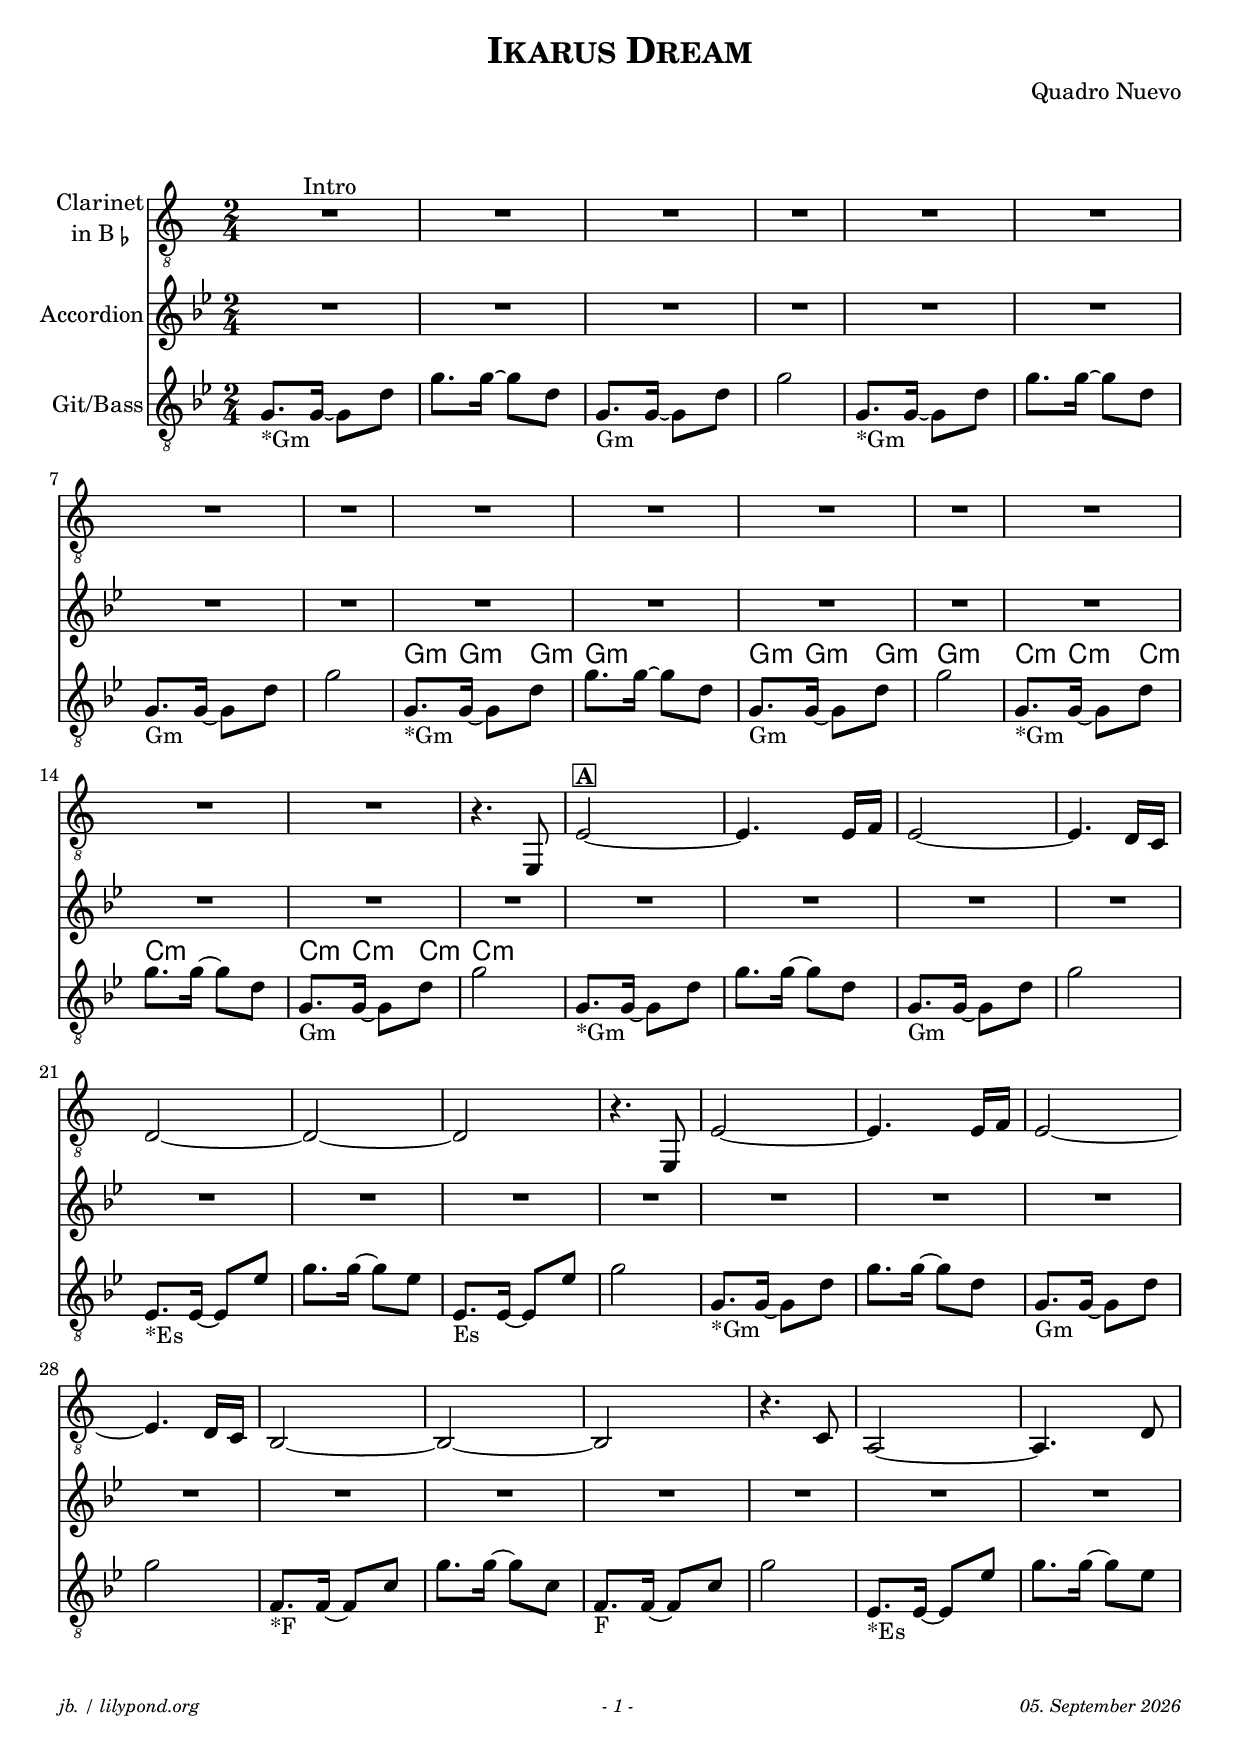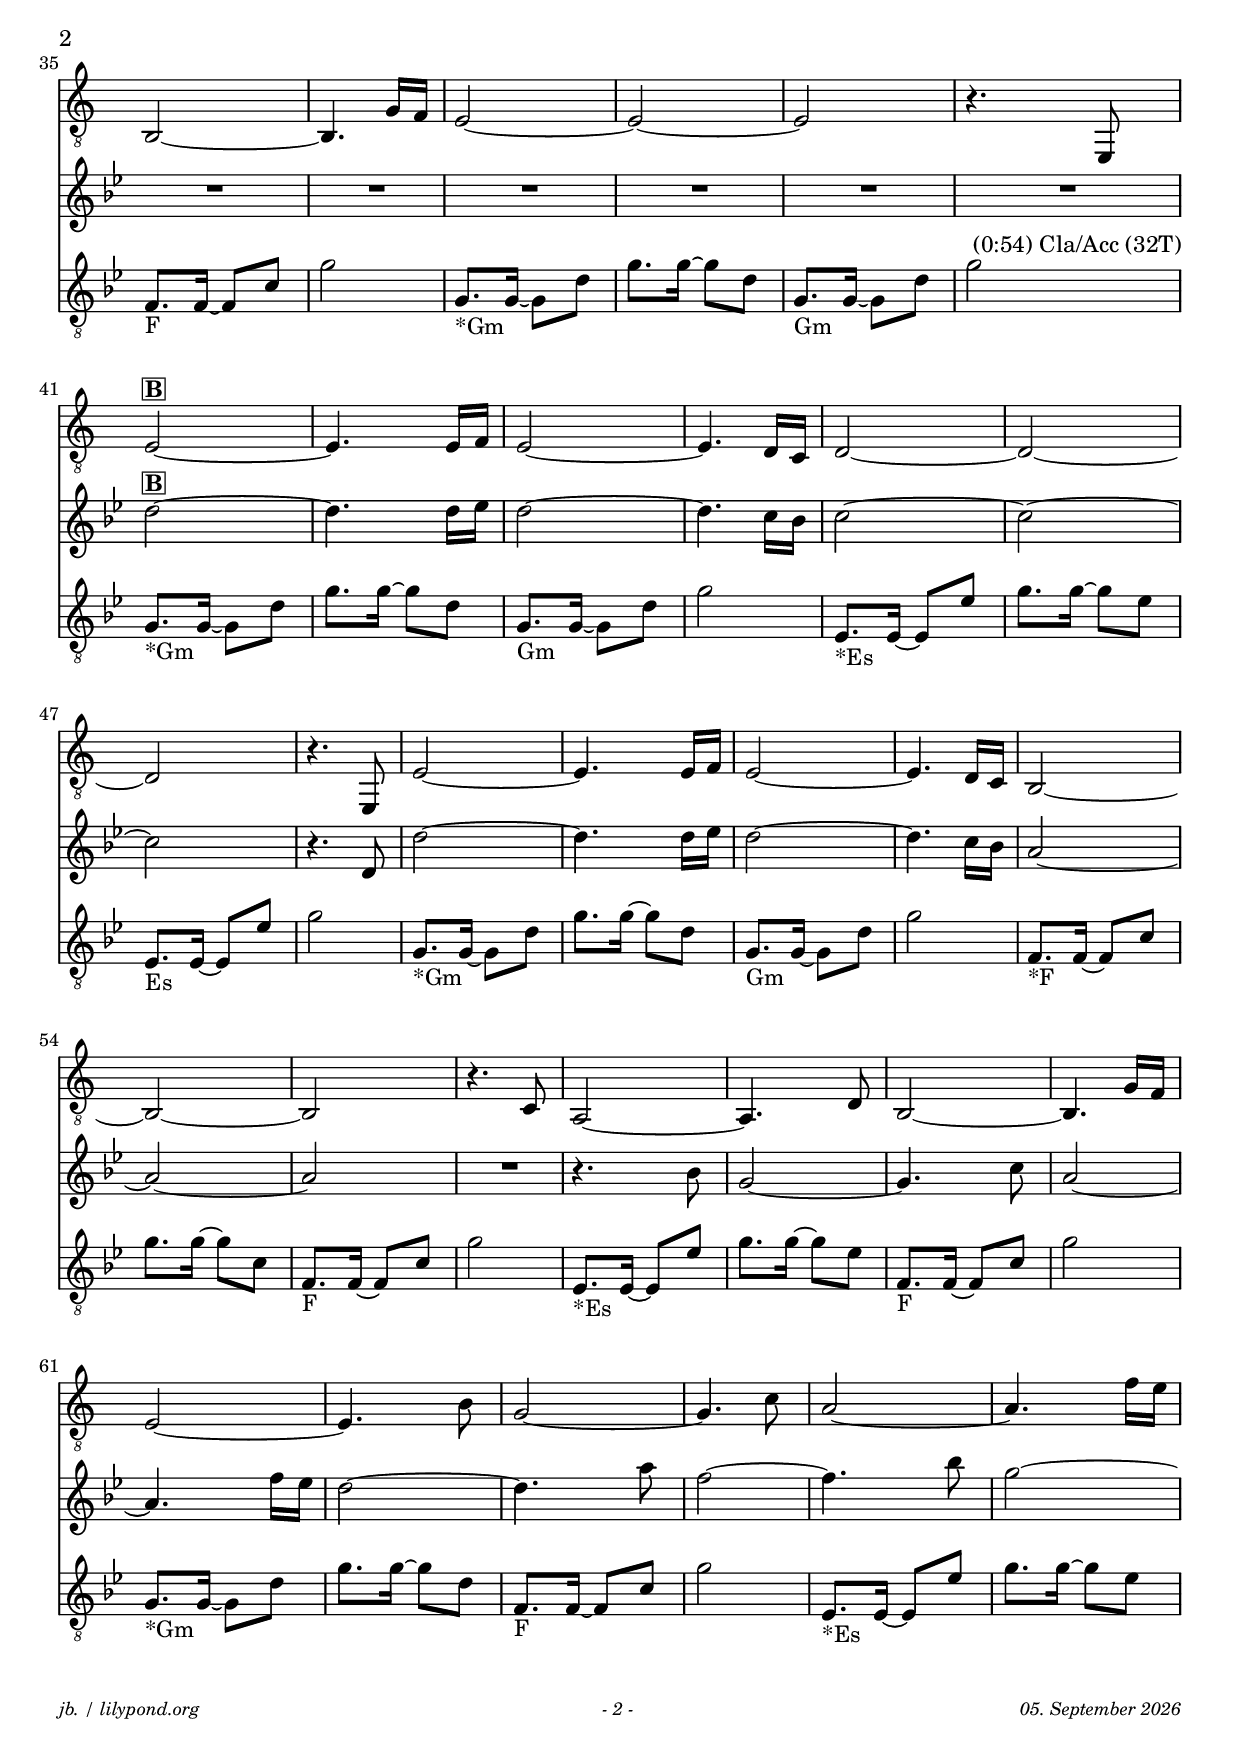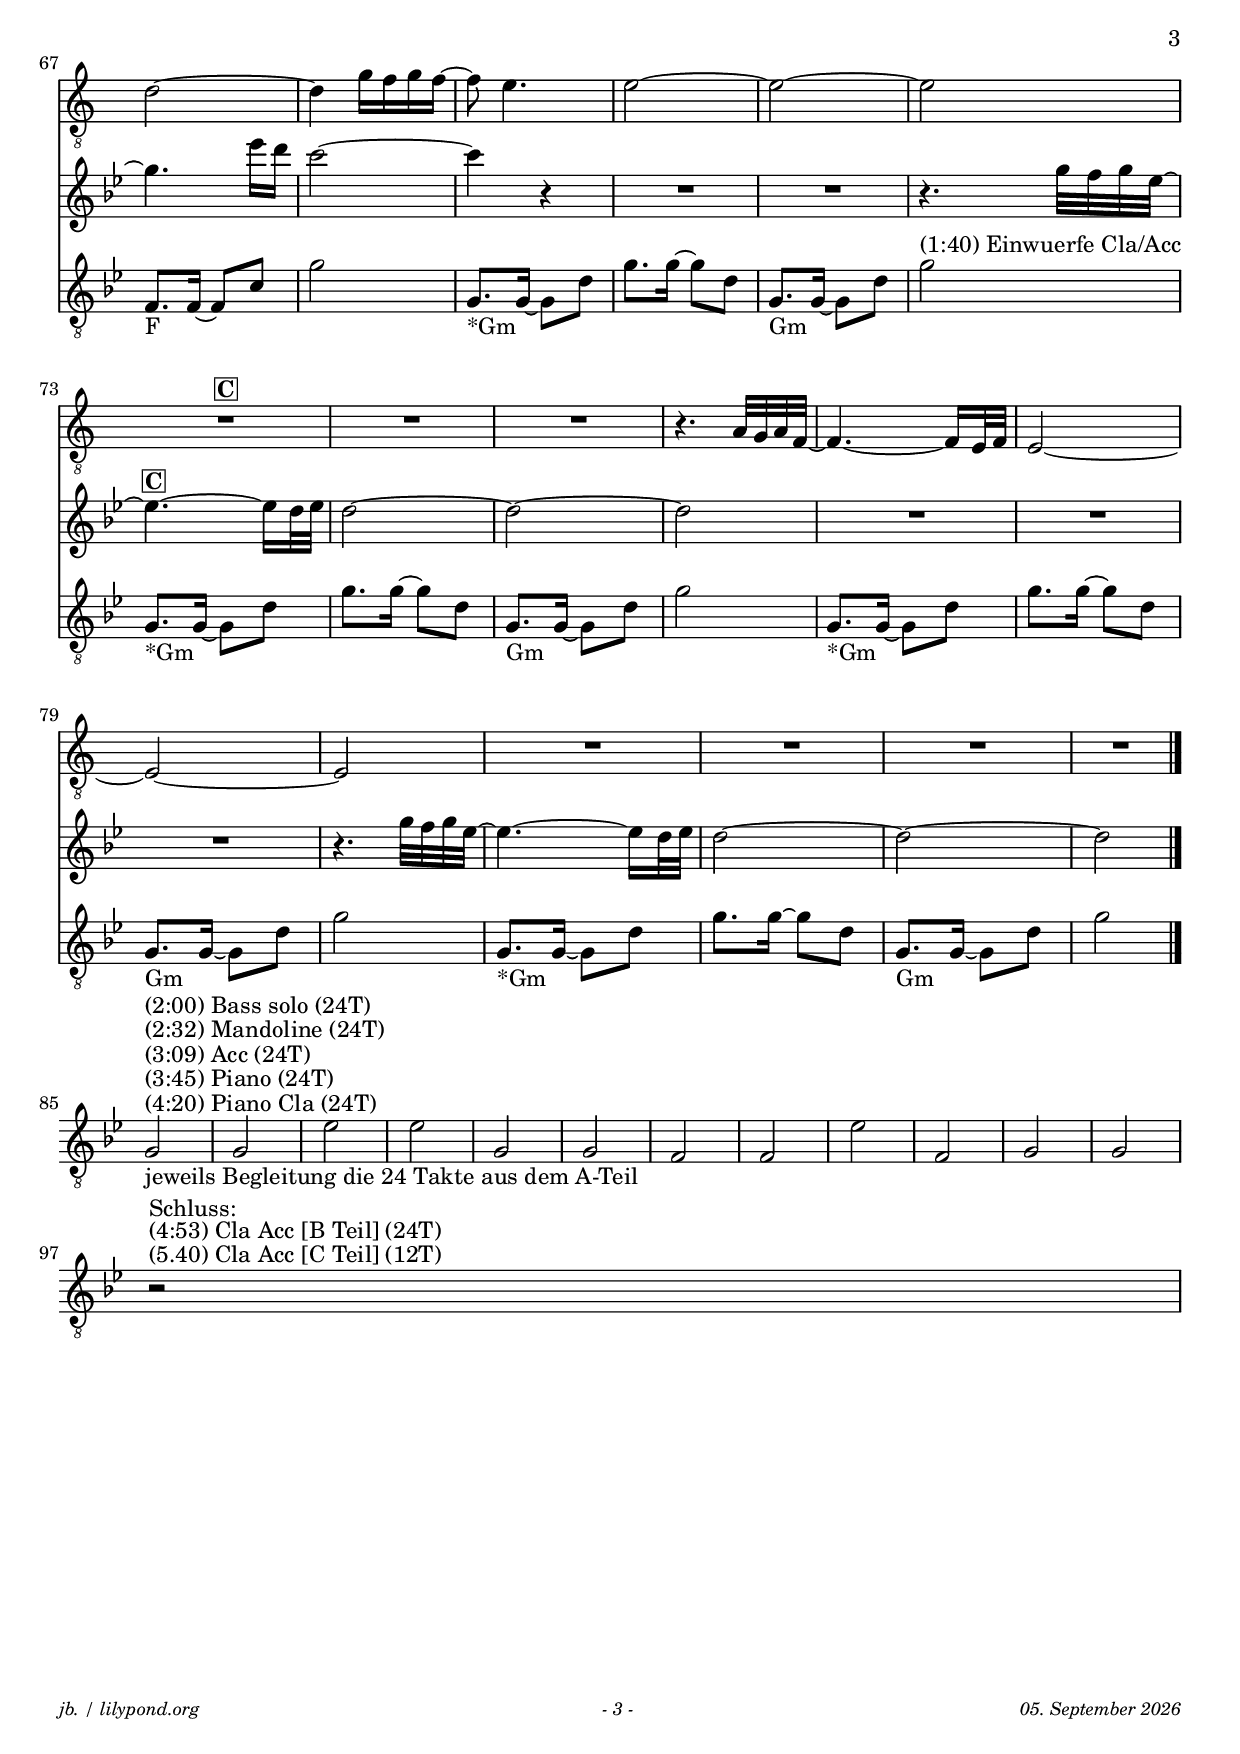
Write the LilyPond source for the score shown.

\version "2.20.0"

piecename_footerline = "Ikarus Dream"
\include "../_common/footers.ily"
\footer_common_with_pagenum 
\include "../_common/makros.ily"

\header {
  title = \markup \caps  {"Ikarus Dream"}
  composer = "Quadro Nuevo"
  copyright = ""
  arranger = " "
  }

\markup \vspace #1 % space between header and score

% -- music and text ------------------------------------------------
global = {
  \time 2/4
}


voice_clarinet= \fixed c { 
  R2^"Intro" R2*14 
  % [A]
  r4. d8  d'2~^\box_a d'4.
 16 es'16 d'2~d'4. c'16 bes c'2~2~2
  r4. d8 d'2~d'4. 16 es'16 d'2~d'4. c'16 bes a2~2~2 
  r4. bes8 g2~ g4. c'8 a2~4. f'16  es' 
  d'2~2~2 
  r4. d8 \break
  %  [b]
  d'2~^\box_b d'4. 16 es'16 d'2~d'4. c'16 bes c'2~2~2
  r4. d8 d'2~d'4. 16 es'16 d'2~d'4. c'16 bes  a2~2~2 
  r4. bes8 g2~ g4. c'8 a2~4. f'16  es' 
  d'2~d'4. a'8 f'2~f'4. bes'8 
  g'2~g'4. es''16 d'' c''2~c''4 f''16 es'' f'' es''~ es''8 d''4. d''2~2~2
  \break
  R2^\box_c R2 R2
  r4.  g'32 f' g' es'~ es'4.~16 d'32 es' d'2~2~2 
  R2*4
  
  
}

voice_accordion= \fixed c { 
  R2*14 
  % [A]
  R2*26
  
  d''2~^\box_b d''4. 16 es''16 d''2~d''4. c''16 bes' c''2~2~2
  r4. d'8 d''2~d''4. 16 es''16 d''2~d''4. c''16 bes'  a'2~2~2   
  R2 
  r4. bes'8 g'2~ g'4. c''8 a'2~4. f''16  es''
  d''2~d''4. a''8 f''2~f''4. bes''8 
  g''2~g''4. es'''16 d''' c'''2~c'''4 r4 R2*2
  
   r4.  g''32 f'' g'' es''~ es''4.^\box_c ~16 d''32 es'' d''2~2~2 
   R2*3
   r4.  g''32 f'' g'' es''~ es''4.~16 d''32 es'' d''2~2~2

  
  
}

voice_chords = \chordmode { 
  s2 * 8 
  g8.:m g16:m s8 g8:m g2:m   g8.:m g16:m s8 g8:m g2:m
  \transpose g c {g8.:m g16:m s8 g8:m g2:m   g8.:m g16:m s8 g8:m g2:m}
  

}

ostinato_one_g = { g8._"*Gm" 16~ 8 d' g'8. 16~ g'8 d'  }
ostinato_two_g = {                                     g8._"Gm" 16~ 8 d' g'2 }

ostinato_one_es = { es8._"*Es" 16~ 8 es' g'8. 16~ g'8 es' }
ostinato_two_es = {                                      es8._"Es" 16~ 8 es' g'2 }


ostinato_one_f =  { f8._"*F" 16~ 8 c' g'8. 16~ g'8 c' }
ostinato_two_f = {                                       f8._"F" 16~ 8 c' g'2 }

ostinato_bass_g = { 
  g8. 16~ 8 d' g'8. 16~ g'8 d' g8. 16~ 8 d' g'4. d8
}

voice_ostinato = \fixed c { 
 %intro
 \repeat unfold 4 { \ostinato_one_g \ostinato_two_g }

 %[A] clarinet
 %^"(0:24) Cla 24T" 
 \ostinato_one_g \ostinato_two_g
 \ostinato_one_es \ostinato_two_es
 \ostinato_one_g \ostinato_two_g
 \ostinato_one_f \ostinato_two_f
 \ostinato_one_es \ostinato_two_f
 \ostinato_one_g \ostinato_two_g
 
 % [b]  Clarinet / Accordion duett 0:54
 ^" (0:54) Cla/Acc (32T)"
 \ostinato_one_g \ostinato_two_g
 \ostinato_one_es \ostinato_two_es
 \ostinato_one_g \ostinato_two_g
 \ostinato_one_f \ostinato_two_f
 \ostinato_one_es \ostinato_two_f
 \ostinato_one_g \ostinato_two_f
 \ostinato_one_es \ostinato_two_f
 \ostinato_one_g \ostinato_two_g

% [c] 1:40 Einwuerfe Cla/acc
 ^"(1:40) Einwuerfe Cla/Acc"
 \ostinato_one_g \ostinato_two_g % acc einwurf
 \ostinato_one_g \ostinato_two_g % cla einwurf
 \ostinato_one_g \ostinato_two_g % acc einwurf
 
 % [a] bass solo 2:00
 \break
 g2_"jeweils Begleitung die 24 Takte aus dem A-Teil" 
 ^"(4:20) Piano Cla (24T)"
 ^"(3:45) Piano (24T)"
 ^"(3:09) Acc (24T)"
 ^"(2:32) Mandoline (24T)"
 ^"(2:00) Bass solo (24T)"
 g2 es' es' g g f f es' f g g \break
 
 r2^"(5.40) Cla Acc [C Teil] (12T)"
 ^"(4:53) Cla Acc [B Teil] (24T)"
 ^"Schluss: "
}

voice_basso = \fixed c, { 
 \repeat unfold 4 { \ostinato_bass_g }
 %[A]
 \ostinato_bass_g 
 \ostinato_one_es \ostinato_two_es
 \ostinato_one_g \ostinato_two_g
 \ostinato_one_f \ostinato_two_f
 \ostinato_one_es \ostinato_two_f
 \ostinato_one_g \ostinato_two_g


}



% -- container ---------------------------------------------
\score {
  <<
     
  \new Staff \with {
      midiInstrument = "clarinet"
      instrumentName = \markup { \center-column { "Clarinet"\line { "in B" \tiny \flat } } }  }
    {
     \global
     \key a  \minor
     \clef "treble_8"
     \transpose g a, 
         \voice_clarinet
     \bar "|."
    }
    
     \new Staff \with {
      midiInstrument = "accordion"
      instrumentName = "Accordion" }
    {
     \global
     \key g \minor
     \clef "treble"
         \voice_accordion
     \bar "|."
    }
 
   \new ChordNames  { 
    \voice_chords     
     }
     
 \new Staff \with {
      midiInstrument = "acoustic guitar (nylon)"
      instrumentName = "Git/Bass" }
    {
     \global
       \key g \minor
       \clef "treble_8"

     \voice_ostinato
    }
    
%{  \new Staff \with {
      midiInstrument = "bassoon"
       instrumentName = "Basso" }
    {
     \global
       \key g \minor

     \clef bass
     \voice_basso
    }
%}
  
  >>
  \layout { }
  \midi { \tempo 4=80 }
}